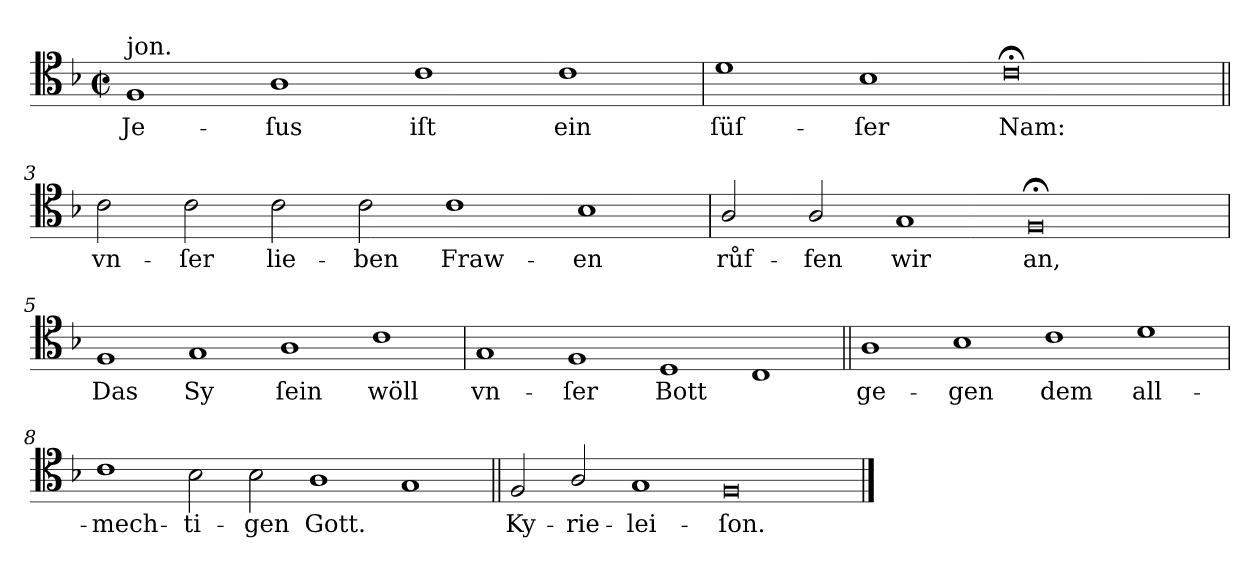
**kern	**text
*part1	*part1
*staff1	*staff1
*clefC4	*
*k[b-]	*
*F:ion	*
*M4/1	*
*met(c|)	*
=1	=1
!LO:TX:a:t=jon.	!
1F	Je-
1A	-ſus
1c	iſt
1c	ein
=2	=2
1d	ſüſ-
1B-	-ſer
0c;<	Nam:
=3||	=3||
2c	vn-
2c	-ſer
2c	lie-
2c	-ben
1c	Fraw-
1B-	-en
=4	=4
2A/	růf-
2A/	-fen
1G	wir
0F;<	an,
=5	=5
1F	Das
1G	Sy
1A	ſein
1c	wöll
=6	=6
1G	vn-
1F	-ſer
1D	Bott
1C	.
=7||	=7||
1A	ge-
1B-	-gen
1c	dem
1d	all-
=8	=8
1c	-mech-
2B-	-ti-
2B-	-gen
1A	Gott.
1G	.
=9||	=9||
2F	Ky-
2A/	-rie-
1G	-lei-
0F/	-ſon.
==	==
*-	*-
